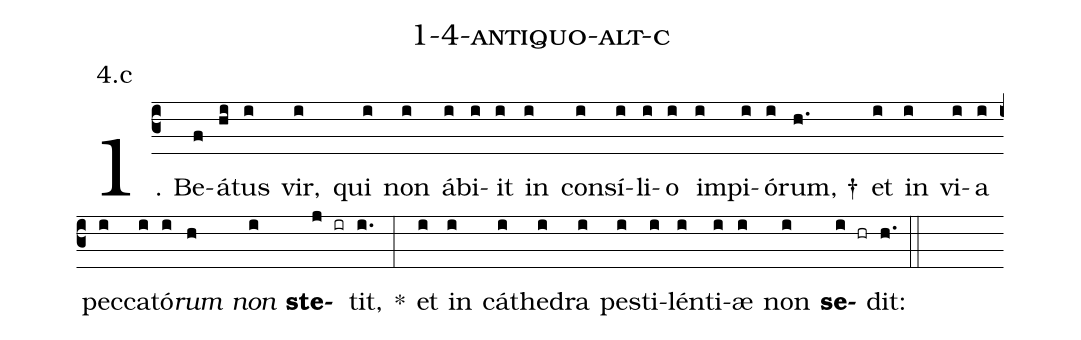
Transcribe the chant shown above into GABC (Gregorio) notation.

name: 1-4-antiquo-alt-c;
annotation: 4.c;
%%
(c3)1. Be(f)á(hi)tus(i) vir,(i) qui(i) non(i) áb(i)i(i)it(i) in(i) con(i)sí(i)li(i)o(i) im(i)pi(i)ó(i)rum, †(h.) et(i) in(i) vi(i)a(i) pec(i)ca(i)tó(i)<i>rum</i>(h) <i>non</i>(i) <b>ste</b>(j ir)tit,(i.) *(:) et(i) in(i) cá(i)the(i)dra(i) pes(i)ti(i)lén(i)ti(i)æ(i) non(i) <b>se</b>(i hr)dit:(h.) (::)
